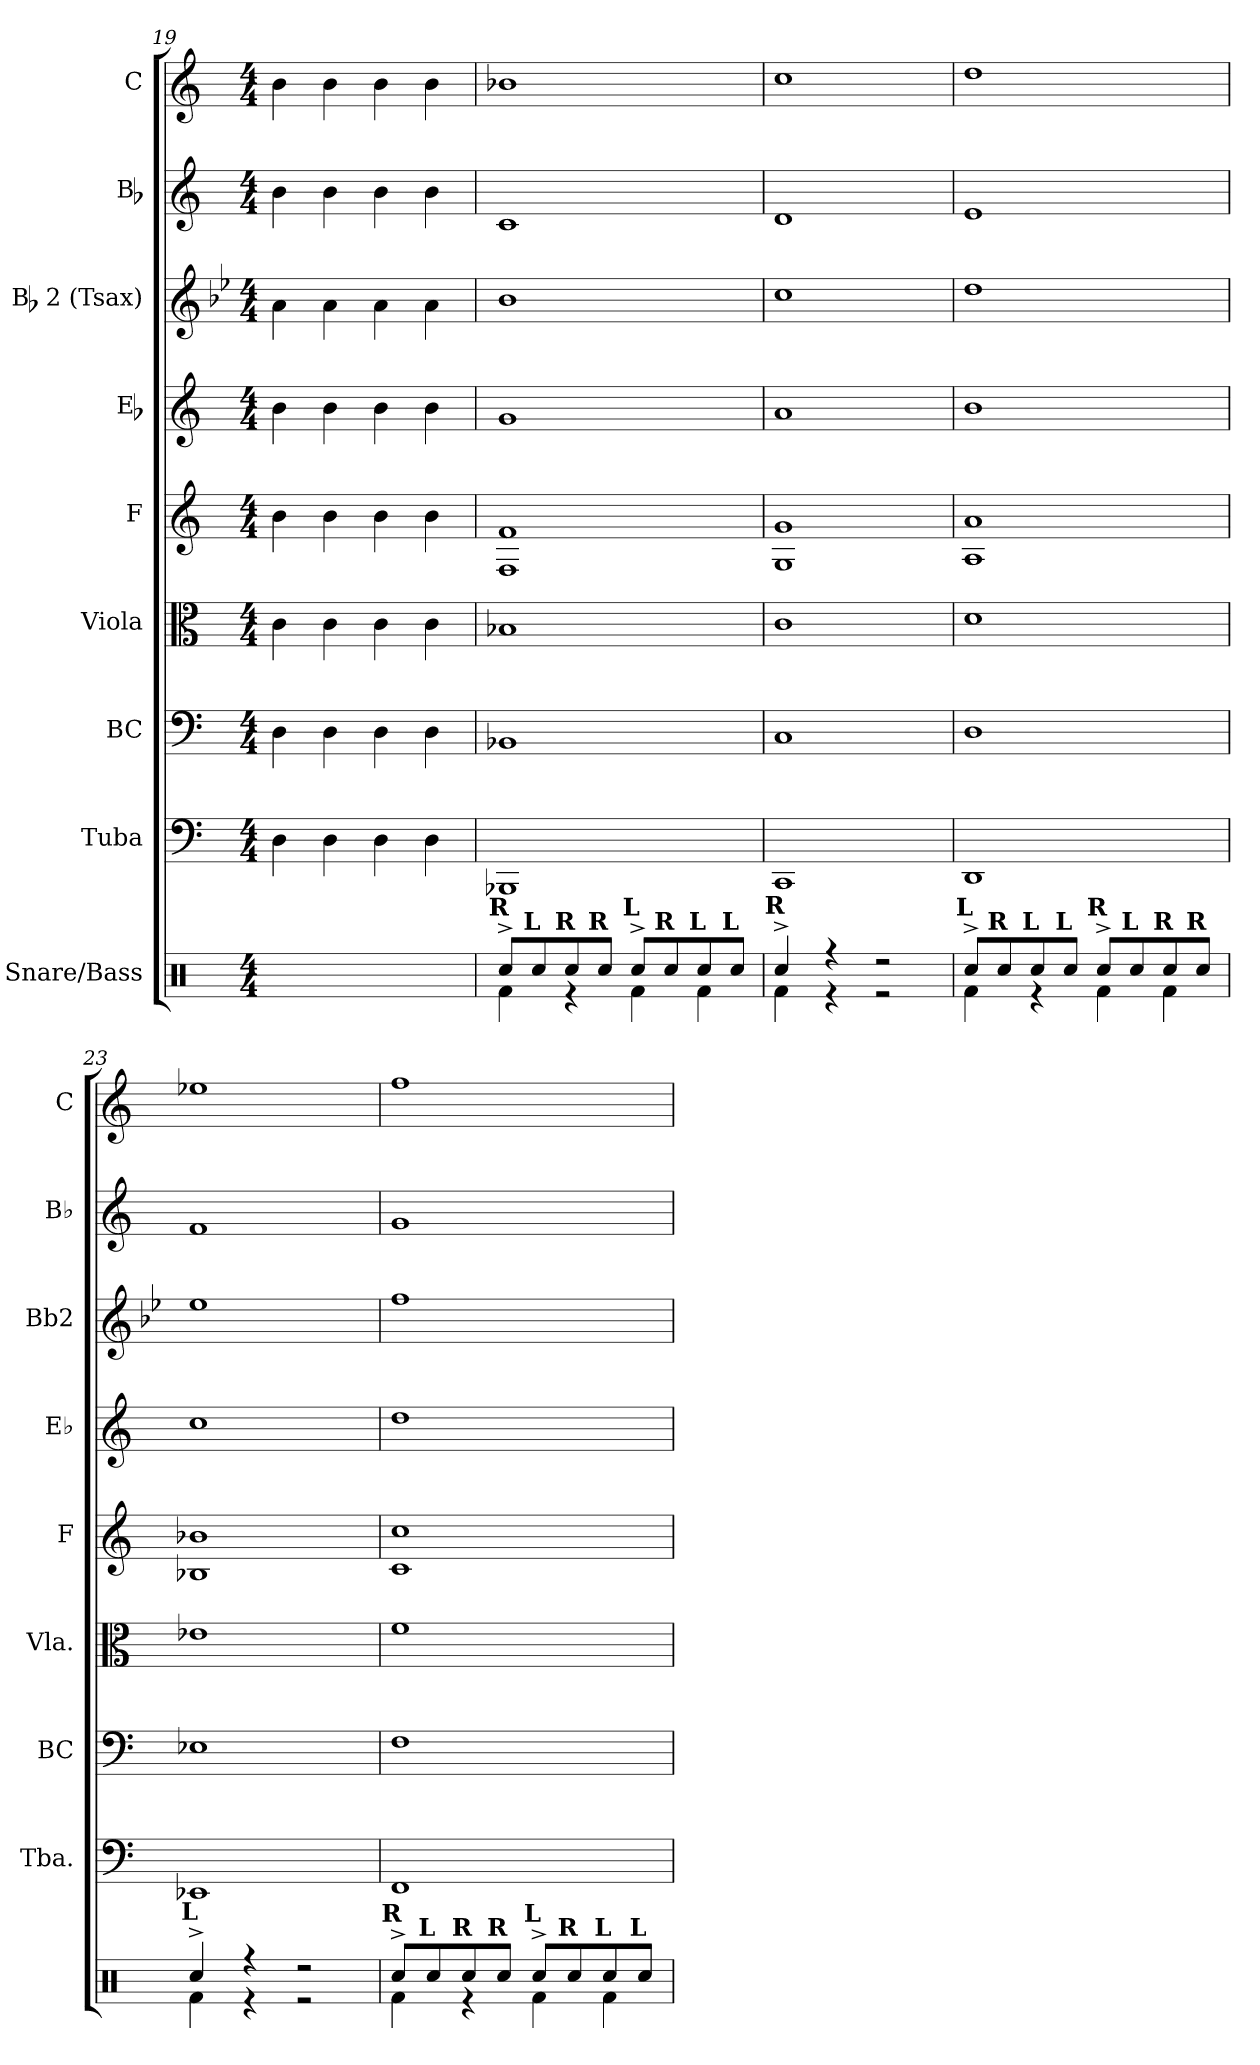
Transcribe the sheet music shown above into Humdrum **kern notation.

**kern	**kern	**kern	**kern	**kern	**kern	**kern	**kern	**kern
*part9	*part8	*part7	*part6	*part5	*part4	*part3	*part2	*part1
*staff9	*staff8	*staff7	*staff6	*staff5	*staff4	*staff3	*staff2	*staff1
*I"Snare/Bass	*I"Tuba	*I"BC	*I"Viola	*I"F	*I"Eb	*I"Bb 2 (Tsax)	*I"Bb	*I"C
*	*I'Tba.	*I'BC	*I'Vla.	*I'F	*I'Eb	*I'Bb2	*I'Bb	*I'C
*clefX	*clefF4	*clefF4	*clefC3	*clefG2	*clefG2	*clefG2	*clefG2	*clefG2
*	*	*	*	*ITrd4c7	*ITrd5c9	*ITrd8c14	*ITrd1c2	*
*k[]	*k[]	*k[]	*k[]	*k[b-]	*k[b-e-a-]	*k[b-e-]	*k[b-e-]	*k[]
*M4/4	*M4/4	*M4/4	*M4/4	*M4/4	*M4/4	*M4/4	*M4/4	*M4/4
=19	=19	=19	=19	=19	=19	=19	=19	=19
4Ri\	4Di\	4Di\	4ci\	4ei\	4di\	4Ai\	4ai\	4bi\
4Ri\	4Di\	4Di\	4ci\	4ei\	4di\	4Ai\	4ai\	4bi\
4Ri\	4Di\	4Di\	4ci\	4ei\	4di\	4Ai\	4ai\	4bi\
4Ri\	4Di\	4Di\	4ci\	4ei\	4di\	4Ai\	4ai\	4bi\
=20	=20	=20	=20	=20	=20	=20	=20	=20
*^	*	*	*	*	*	*	*	*
!LO:TX:a:B:cj:t=R	!	!	!	!	!	!	!	!	!
8Rcc^i/L	4Rfi\	1BBB-Xi	1BB-Xi	1B-Xi	1BB-i 1B-i	1B-i	1B-i	1B-i	1b-Xi
!LO:TX:a:B:cj:t=L	!	!	!	!	!	!	!	!	!
8Rcci/	.	.	.	.	.	.	.	.	.
!LO:TX:a:B:cj:t=R	!	!	!	!	!	!	!	!	!
8Rcci/	4r	.	.	.	.	.	.	.	.
!LO:TX:a:B:cj:t=R	!	!	!	!	!	!	!	!	!
8Rcci/J	.	.	.	.	.	.	.	.	.
!LO:TX:a:B:cj:t=L	!	!	!	!	!	!	!	!	!
8Rcc^i/L	4Rfi\	.	.	.	.	.	.	.	.
!LO:TX:a:B:cj:t=R	!	!	!	!	!	!	!	!	!
8Rcci/	.	.	.	.	.	.	.	.	.
!LO:TX:a:B:cj:t=L	!	!	!	!	!	!	!	!	!
8Rcci/	4Rfi\	.	.	.	.	.	.	.	.
!LO:TX:a:B:cj:t=L	!	!	!	!	!	!	!	!	!
8Rcci/J	.	.	.	.	.	.	.	.	.
=21	=21	=21	=21	=21	=21	=21	=21	=21	=21
!LO:TX:a:B:cj:t=R	!	!	!	!	!	!	!	!	!
4Rcc^i/	4Rfi\	1CCi	1Ci	1ci	1Ci 1ci	1ci	1ci	1ci	1cci
4r	4r	.	.	.	.	.	.	.	.
2r	2r	.	.	.	.	.	.	.	.
=22	=22	=22	=22	=22	=22	=22	=22	=22	=22
!LO:TX:a:B:cj:t=L	!	!	!	!	!	!	!	!	!
8Rcc^i/L	4Rfi\	1DDi	1Di	1di	1Di 1di	1di	1di	1di	1ddi
!LO:TX:a:B:cj:t=R	!	!	!	!	!	!	!	!	!
8Rcci/	.	.	.	.	.	.	.	.	.
!LO:TX:a:B:cj:t=L	!	!	!	!	!	!	!	!	!
8Rcci/	4r	.	.	.	.	.	.	.	.
!LO:TX:a:B:cj:t=L	!	!	!	!	!	!	!	!	!
8Rcci/J	.	.	.	.	.	.	.	.	.
!LO:TX:a:B:cj:t=R	!	!	!	!	!	!	!	!	!
8Rcc^i/L	4Rfi\	.	.	.	.	.	.	.	.
!LO:TX:a:B:cj:t=L	!	!	!	!	!	!	!	!	!
8Rcci/	.	.	.	.	.	.	.	.	.
!LO:TX:a:B:cj:t=R	!	!	!	!	!	!	!	!	!
8Rcci/	4Rfi\	.	.	.	.	.	.	.	.
!LO:TX:a:B:cj:t=R	!	!	!	!	!	!	!	!	!
8Rcci/J	.	.	.	.	.	.	.	.	.
=23	=23	=23	=23	=23	=23	=23	=23	=23	=23
!LO:TX:a:B:cj:t=L	!	!	!	!	!	!	!	!	!
4Rcc^i/	4Rfi\	1EE-Xi	1E-Xi	1e-Xi	1E-Xi 1e-Xi	1e-i	1e-i	1e-i	1ee-Xi
4r	4r	.	.	.	.	.	.	.	.
2r	2r	.	.	.	.	.	.	.	.
=24	=24	=24	=24	=24	=24	=24	=24	=24	=24
!LO:TX:a:B:cj:t=R	!	!	!	!	!	!	!	!	!
8Rcc^i/L	4Rfi\	1FFi	1Fi	1fi	1Fi 1fi	1fi	1fi	1fi	1ffi
!LO:TX:a:B:cj:t=L	!	!	!	!	!	!	!	!	!
8Rcci/	.	.	.	.	.	.	.	.	.
!LO:TX:a:B:cj:t=R	!	!	!	!	!	!	!	!	!
8Rcci/	4r	.	.	.	.	.	.	.	.
!LO:TX:a:B:cj:t=R	!	!	!	!	!	!	!	!	!
8Rcci/J	.	.	.	.	.	.	.	.	.
!LO:TX:a:B:cj:t=L	!	!	!	!	!	!	!	!	!
8Rcc^i/L	4Rfi\	.	.	.	.	.	.	.	.
!LO:TX:a:B:cj:t=R	!	!	!	!	!	!	!	!	!
8Rcci/	.	.	.	.	.	.	.	.	.
!LO:TX:a:B:cj:t=L	!	!	!	!	!	!	!	!	!
8Rcci/	4Rfi\	.	.	.	.	.	.	.	.
!LO:TX:a:B:cj:t=L	!	!	!	!	!	!	!	!	!
8Rcci/J	.	.	.	.	.	.	.	.	.
*v	*v	*	*	*	*	*	*	*	*
=	=	=	=	=	=	=	=	=
*-	*-	*-	*-	*-	*-	*-	*-	*-
